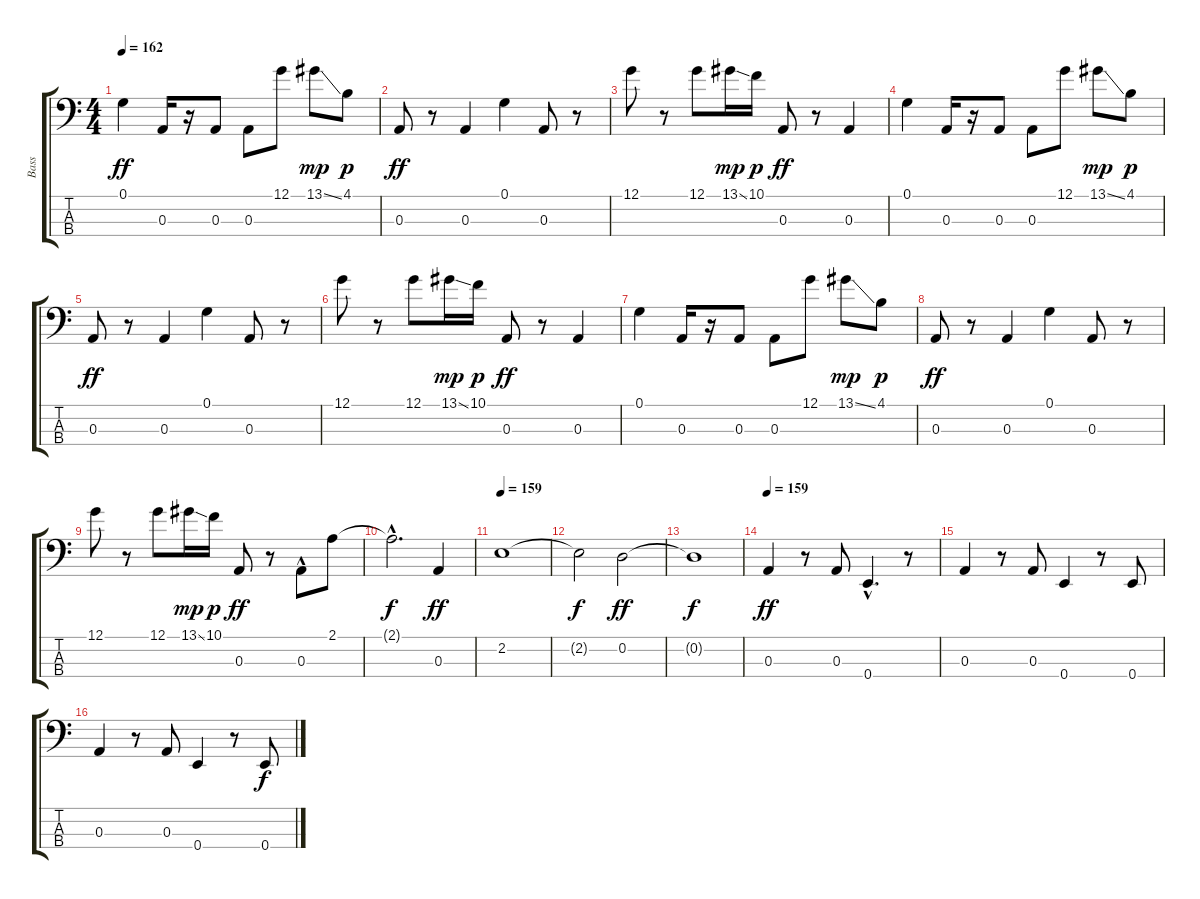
\track ("Bass" "Bass") {instrument electricbassfinger}
\staff {score tabs}
\tuning (G2 D2 A1 E1) {hide}
\ts (4 4)
\tempo 162
\clef f4
\ks c
0.1.4{dy ff} 0.3.16 r.16 0.3.8 0.3.8 12.1.8 13.1{ss}.8{dy mp} 4.1.8{dy p} |
0.3.8{dy ff} r.8 0.3.4 0.1.4 0.3.8 r.8 |
12.1.8 r.8 12.1.8 13.1{ss}.16{dy mp} 10.1.16{dy p} 0.3.8{dy ff} r.8 0.3.4 |
0.1.4 0.3.16 r.16 0.3.8 0.3.8 12.1.8 13.1{ss}.8{dy mp} 4.1.8{dy p} |
0.3.8{dy ff} r.8 0.3.4 0.1.4 0.3.8 r.8 |
12.1.8 r.8 12.1.8 13.1{ss}.16{dy mp} 10.1.16{dy p} 0.3.8{dy ff} r.8 0.3.4 |
0.1.4 0.3.16 r.16 0.3.8 0.3.8 12.1.8 13.1{ss}.8{dy mp} 4.1.8{dy p} |
0.3.8{dy ff} r.8 0.3.4 0.1.4 0.3.8 r.8 |
12.1.8 r.8 12.1.8 13.1{ss}.16{dy mp} 10.1.16{dy p} 0.3.8{dy ff} r.8 0.3{hac}.8 2.1.8 |
2.1{hac t}.2{d dy f} 0.3.4{dy ff} |
\tempo 159
2.2.1 |
2.2{t}.2{dy f} 0.2.2{dy ff} |
0.2{t}.1{dy f} |
\tempo 159
0.3.4{dy ff} r.8 0.3.8 0.4{hac}.4{d} r.8 |
0.3.4 r.8 0.3.8 0.4.4 r.8 0.4.8 |
0.3.4 r.8 0.3.8 0.4.4 r.8 0.4.8{dy f}
